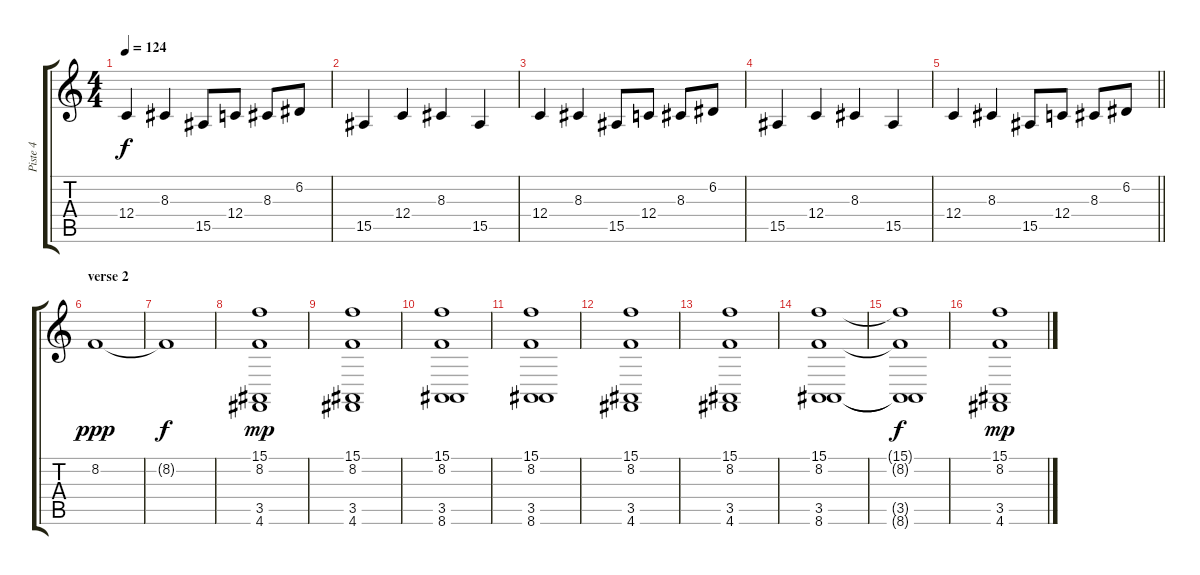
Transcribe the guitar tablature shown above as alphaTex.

\track ("Piste 4" "Piste 4") {instrument stringensemble1}
\staff {score tabs}
\tuning (D4 A3 F3 C3 G2 D2) {hide}
\ts (4 4)
\tempo 124
\clef g2
\ks c
12.4.4{dy f} 8.3.4 15.5.8 12.4.8 8.3.8 6.2.8 |
15.5.4 12.4.4 8.3.4 15.5.4 |
12.4.4 8.3.4 15.5.8 12.4.8 8.3.8 6.2.8 |
15.5.4 12.4.4 8.3.4 15.5.4 |
\barLineRight lightlight
12.4.4 8.3.4 15.5.8 12.4.8 8.3.8 6.2.8 |
\section ("" "verse 2")
8.2.1{dy ppp} |
8.2{t}.1{dy f} |
(15.1 8.2 3.5 4.6).1{dy mp} |
(15.1 8.2 3.5 4.6).1 |
(15.1 8.2 3.5 8.6).1 |
(15.1 8.2 3.5 8.6).1 |
(15.1 8.2 3.5 4.6).1 |
(15.1 8.2 3.5 4.6).1 |
(15.1 8.2 3.5 8.6).1 |
(15.1{t} 8.2{t} 3.5{t} 8.6{t}).1{dy f} |
(15.1 8.2 3.5 4.6).1{dy mp}
